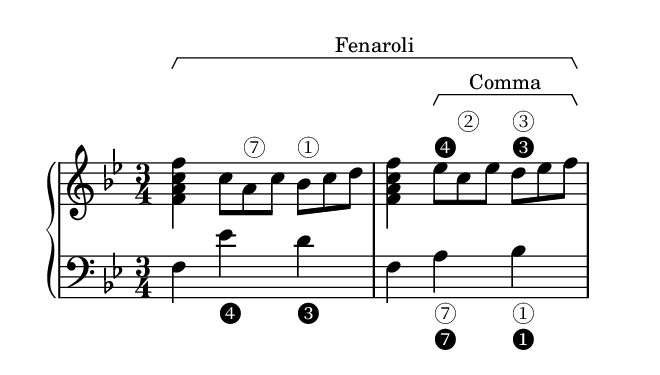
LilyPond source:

\version "2.22.2"
\include "../../stylesheets/annotation.ly"
\paper {
  page-breaking = #ly:one-line-auto-height-breaking
}

\include "../../stylesheets/typography.ly"
\score {
  \new PianoStaff <<
    \new Staff \relative c' {
      \clef "treble" \time 3/4 \key bes \major
      <f' c a f>4 \fenaroli \omit TupletNumber \tuplet 3/2 4 { c8 a ^\bti c bes ^\bdo c d } |
      <f c a f>4 \tuplet 3/2 4 { \once \override HorizontalBracket.outside-staff-priority = #455 es8 \comma \mfa c ^\bre es d \mmi ^\bmi es f \stopGroup \stopGroup } |
    }
    \new Staff \relative c {
      \clef "bass" \time 3/4 \key bes \major
      f4 es' _\mfa d _\mmi |
      f,4 a \bti _\mti bes \bdo _\mdo |
    }
  >>
}
